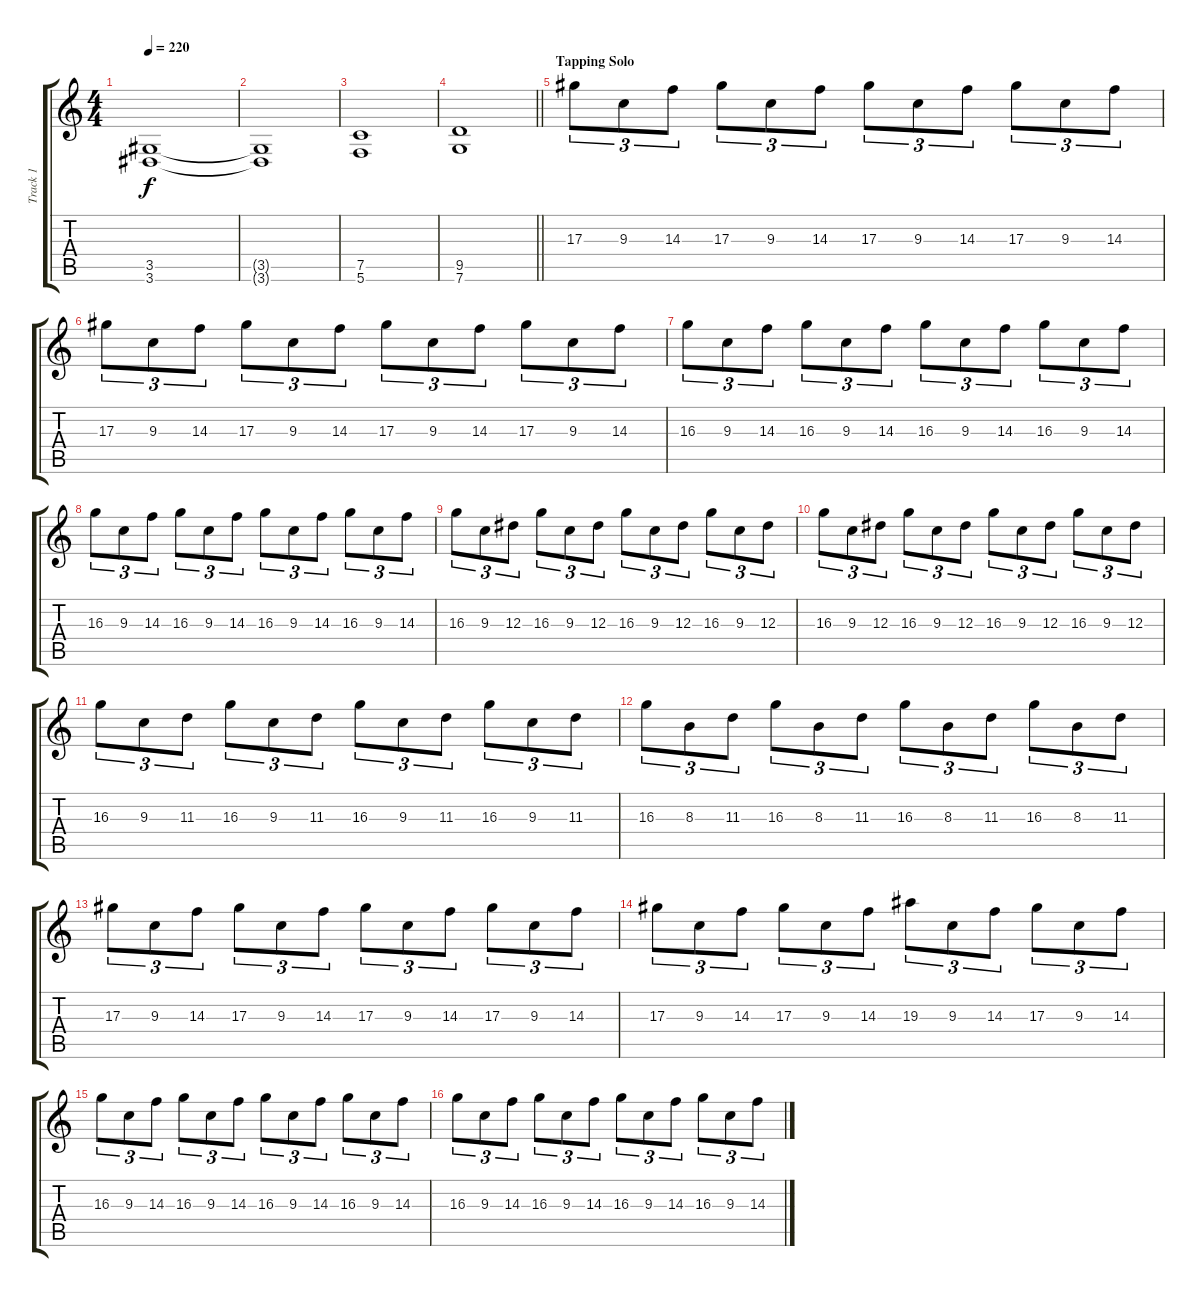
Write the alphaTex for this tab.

\track ("Track 1" "Track 1") {instrument distortionguitar}
\staff {score tabs}
\tuning (C4 G3 Eb3 Bb2 F2 C2) {hide}
\ts (4 4)
\tempo 220
\clef g2
\ks c
(3.5 3.6).1{dy f} |
(3.5{t} 3.6{t}).1 |
(7.5 5.6).1 |
\barLineRight lightlight
(9.5 7.6).1 |
\section ("" "Tapping Solo")
17.3.8{tu (3 2)} 9.3.8{tu (3 2)} 14.3.8{tu (3 2)} 17.3.8{tu (3 2)} 9.3.8{tu (3 2)} 14.3.8{tu (3 2)} 17.3.8{tu (3 2)} 9.3.8{tu (3 2)} 14.3.8{tu (3 2)} 17.3.8{tu (3 2)} 9.3.8{tu (3 2)} 14.3.8{tu (3 2)} |
17.3.8{tu (3 2)} 9.3.8{tu (3 2)} 14.3.8{tu (3 2)} 17.3.8{tu (3 2)} 9.3.8{tu (3 2)} 14.3.8{tu (3 2)} 17.3.8{tu (3 2)} 9.3.8{tu (3 2)} 14.3.8{tu (3 2)} 17.3.8{tu (3 2)} 9.3.8{tu (3 2)} 14.3.8{tu (3 2)} |
16.3.8{tu (3 2)} 9.3.8{tu (3 2)} 14.3.8{tu (3 2)} 16.3.8{tu (3 2)} 9.3.8{tu (3 2)} 14.3.8{tu (3 2)} 16.3.8{tu (3 2)} 9.3.8{tu (3 2)} 14.3.8{tu (3 2)} 16.3.8{tu (3 2)} 9.3.8{tu (3 2)} 14.3.8{tu (3 2)} |
16.3.8{tu (3 2)} 9.3.8{tu (3 2)} 14.3.8{tu (3 2)} 16.3.8{tu (3 2)} 9.3.8{tu (3 2)} 14.3.8{tu (3 2)} 16.3.8{tu (3 2)} 9.3.8{tu (3 2)} 14.3.8{tu (3 2)} 16.3.8{tu (3 2)} 9.3.8{tu (3 2)} 14.3.8{tu (3 2)} |
16.3.8{tu (3 2)} 9.3.8{tu (3 2)} 12.3.8{tu (3 2)} 16.3.8{tu (3 2)} 9.3.8{tu (3 2)} 12.3.8{tu (3 2)} 16.3.8{tu (3 2)} 9.3.8{tu (3 2)} 12.3.8{tu (3 2)} 16.3.8{tu (3 2)} 9.3.8{tu (3 2)} 12.3.8{tu (3 2)} |
16.3.8{tu (3 2)} 9.3.8{tu (3 2)} 12.3.8{tu (3 2)} 16.3.8{tu (3 2)} 9.3.8{tu (3 2)} 12.3.8{tu (3 2)} 16.3.8{tu (3 2)} 9.3.8{tu (3 2)} 12.3.8{tu (3 2)} 16.3.8{tu (3 2)} 9.3.8{tu (3 2)} 12.3.8{tu (3 2)} |
16.3.8{tu (3 2)} 9.3.8{tu (3 2)} 11.3.8{tu (3 2)} 16.3.8{tu (3 2)} 9.3.8{tu (3 2)} 11.3.8{tu (3 2)} 16.3.8{tu (3 2)} 9.3.8{tu (3 2)} 11.3.8{tu (3 2)} 16.3.8{tu (3 2)} 9.3.8{tu (3 2)} 11.3.8{tu (3 2)} |
16.3.8{tu (3 2)} 8.3.8{tu (3 2)} 11.3.8{tu (3 2)} 16.3.8{tu (3 2)} 8.3.8{tu (3 2)} 11.3.8{tu (3 2)} 16.3.8{tu (3 2)} 8.3.8{tu (3 2)} 11.3.8{tu (3 2)} 16.3.8{tu (3 2)} 8.3.8{tu (3 2)} 11.3.8{tu (3 2)} |
17.3.8{tu (3 2)} 9.3.8{tu (3 2)} 14.3.8{tu (3 2)} 17.3.8{tu (3 2)} 9.3.8{tu (3 2)} 14.3.8{tu (3 2)} 17.3.8{tu (3 2)} 9.3.8{tu (3 2)} 14.3.8{tu (3 2)} 17.3.8{tu (3 2)} 9.3.8{tu (3 2)} 14.3.8{tu (3 2)} |
17.3.8{tu (3 2)} 9.3.8{tu (3 2)} 14.3.8{tu (3 2)} 17.3.8{tu (3 2)} 9.3.8{tu (3 2)} 14.3.8{tu (3 2)} 19.3.8{tu (3 2)} 9.3.8{tu (3 2)} 14.3.8{tu (3 2)} 17.3.8{tu (3 2)} 9.3.8{tu (3 2)} 14.3.8{tu (3 2)} |
16.3.8{tu (3 2)} 9.3.8{tu (3 2)} 14.3.8{tu (3 2)} 16.3.8{tu (3 2)} 9.3.8{tu (3 2)} 14.3.8{tu (3 2)} 16.3.8{tu (3 2)} 9.3.8{tu (3 2)} 14.3.8{tu (3 2)} 16.3.8{tu (3 2)} 9.3.8{tu (3 2)} 14.3.8{tu (3 2)} |
16.3.8{tu (3 2)} 9.3.8{tu (3 2)} 14.3.8{tu (3 2)} 16.3.8{tu (3 2)} 9.3.8{tu (3 2)} 14.3.8{tu (3 2)} 16.3.8{tu (3 2)} 9.3.8{tu (3 2)} 14.3.8{tu (3 2)} 16.3.8{tu (3 2)} 9.3.8{tu (3 2)} 14.3.8{tu (3 2)}
